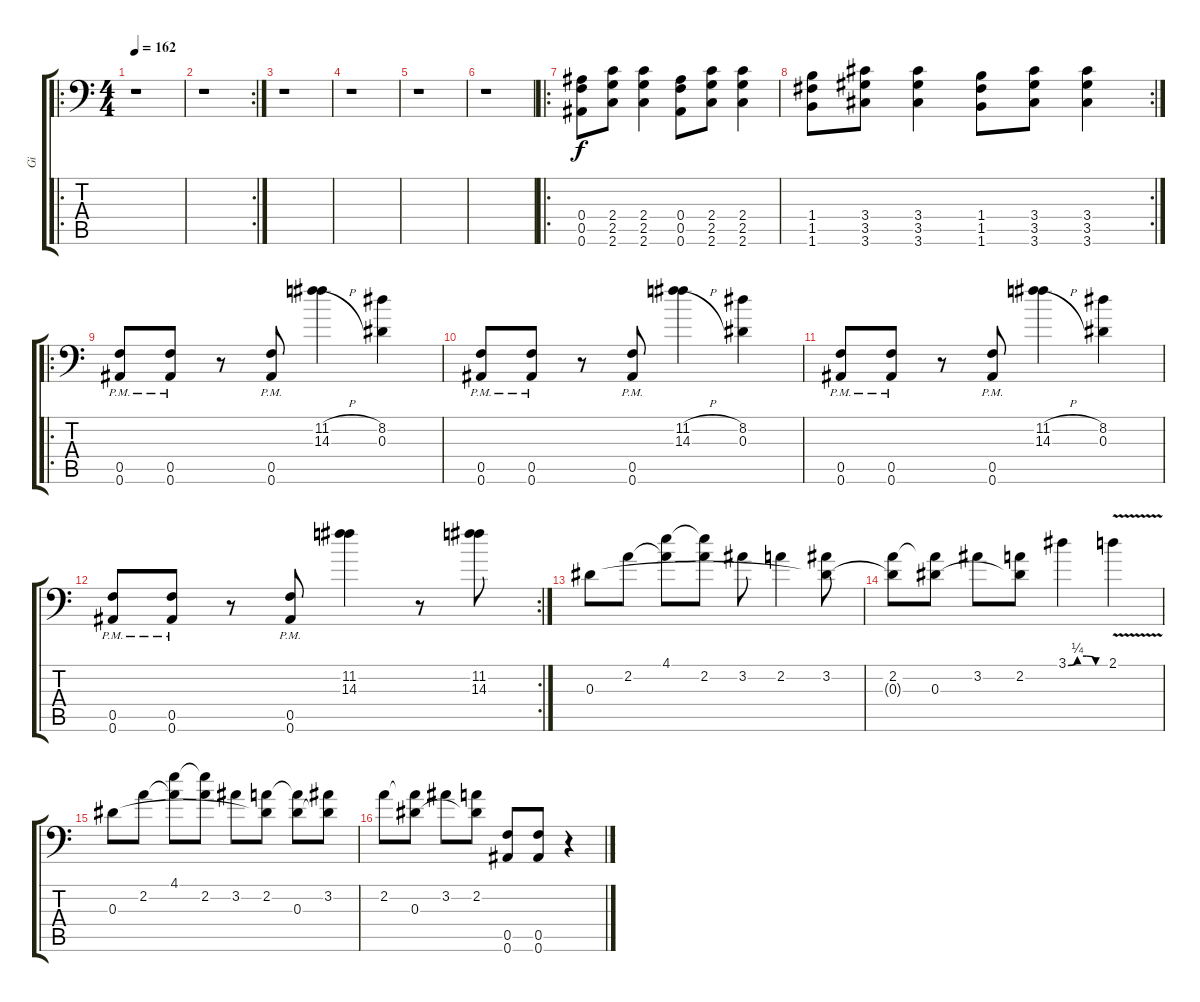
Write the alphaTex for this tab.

\track ("Gi" "Gi") {instrument overdrivenguitar}
\staff {score tabs}
\tuning (C4 G3 Eb3 Bb2 F2 Bb1) {hide}
\ro
\ts (4 4)
\tempo 162
\clef f4
\ks c
r.1{dy f instrument overdrivenguitar} |
\rc 2
r.1 |
r.1 |
r.1 |
r.1 |
r.1 |
\ro
(0.4 0.5 0.6).8 (2.4 2.5 2.6).8 (2.4 2.5 2.6).4 (0.4 0.5 0.6).8 (2.4 2.5 2.6).8 (2.4 2.5 2.6).4 |
\rc 2
(1.4 1.5 1.6).8 (3.4 3.5 3.6).8 (3.4 3.5 3.6).4 (1.4 1.5 1.6).8 (3.4 3.5 3.6).8 (3.4 3.5 3.6).4 |
\ro
(0.5{pm} 0.6{pm}).8 (0.5{pm} 0.6{pm}).8 r.8 (0.5{pm} 0.6{pm}).8 (11.2{h} 14.3{h}).4 (8.2 0.3).4 |
(0.5{pm} 0.6{pm}).8 (0.5{pm} 0.6{pm}).8 r.8 (0.5{pm} 0.6{pm}).8 (11.2{h} 14.3{h}).4 (8.2 0.3).4 |
(0.5{pm} 0.6{pm}).8 (0.5{pm} 0.6{pm}).8 r.8 (0.5{pm} 0.6{pm}).8 (11.2{h} 14.3{h}).4 (8.2 0.3).4 |
\rc 2
(0.5{pm} 0.6{pm}).8 (0.5{pm} 0.6{pm}).8 r.8 (0.5{pm} 0.6{pm}).8 (11.2 14.3).4 r.8 (11.2 14.3).8 |
0.3.8{instrument electricguitarjazz} 2.2.8 (4.1 2.2{t}).8 (4.1{t} 2.2).8 3.2.8 2.2.4 (3.2 0.3{t}).8 |
(2.2 0.3{t}).8 (2.2{t} 0.3).8 3.2.8 (2.2 0.3{t}).8 3.1{be (custom 0 0 15 1 30 1 45 0 60 0)}.4 2.1{v}.4 |
0.3.8 2.2.8 (4.1 2.2{t}).8 (4.1{t} 2.2).8 3.2.8 (2.2 0.3{t}).8 (2.2{t} 0.3).8 (3.2 0.3{t}).8 |
2.2.8 (2.2{t} 0.3).8 3.2.8 (2.2 0.3{t}).8 (0.5 0.6).8{instrument overdrivenguitar} (0.5 0.6).8 r.4
